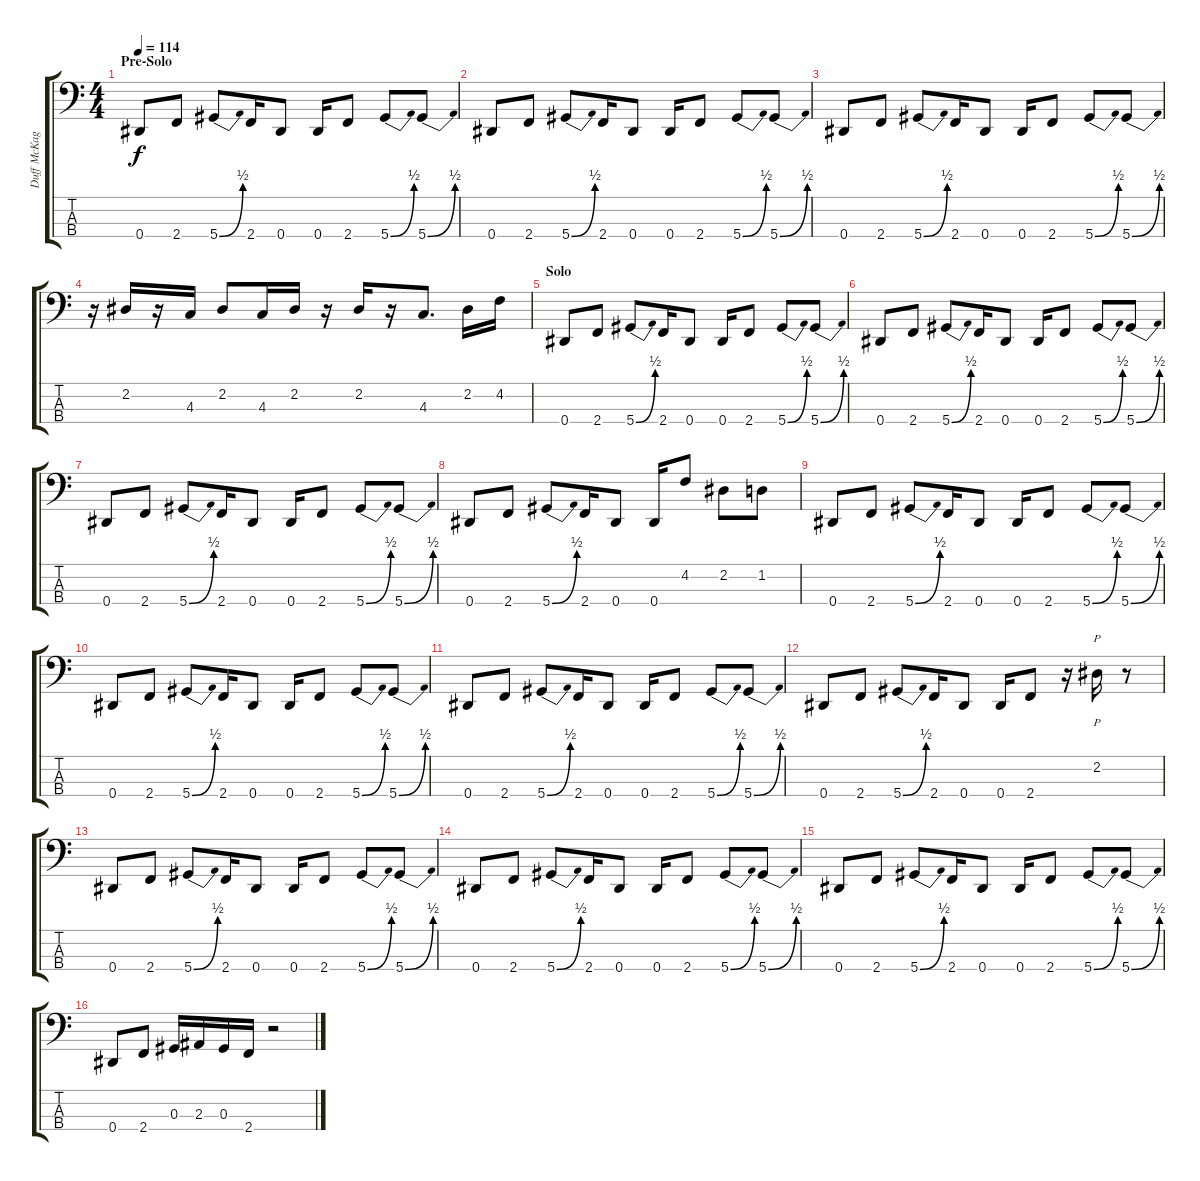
\track ("Duff McKagan" "Duff McKag") {instrument electricbasspick}
\staff {score tabs}
\tuning (Gb2 Db2 Ab1 Eb1) {hide}
\ts (4 4)
\section ("" "Pre-Solo")
\tempo 114
\clef f4
\ks c
0.4.8{dy f} 2.4.8 5.4{be (bend 0 0 60 2)}.8 2.4.16 0.4.8 0.4.16 2.4.8 5.4{be (bend 0 0 60 2)}.8 5.4{be (bend 0 0 60 2)}.8 |
0.4.8 2.4.8 5.4{be (bend 0 0 60 2)}.8 2.4.16 0.4.8 0.4.16 2.4.8 5.4{be (bend 0 0 60 2)}.8 5.4{be (bend 0 0 60 2)}.8 |
0.4.8 2.4.8 5.4{be (bend 0 0 60 2)}.8 2.4.16 0.4.8 0.4.16 2.4.8 5.4{be (bend 0 0 60 2)}.8 5.4{be (bend 0 0 60 2)}.8 |
r.16 2.2.16 r.16 4.3.16 2.2.8 4.3.16 2.2.16 r.16 2.2.16 r.16 4.3.8{d} 2.2.16 4.2.16 |
\section ("" "Solo")
0.4.8 2.4.8 5.4{be (bend 0 0 60 2)}.8 2.4.16 0.4.8 0.4.16 2.4.8 5.4{be (bend 0 0 60 2)}.8 5.4{be (bend 0 0 60 2)}.8 |
0.4.8 2.4.8 5.4{be (bend 0 0 60 2)}.8 2.4.16 0.4.8 0.4.16 2.4.8 5.4{be (bend 0 0 60 2)}.8 5.4{be (bend 0 0 60 2)}.8 |
0.4.8 2.4.8 5.4{be (bend 0 0 60 2)}.8 2.4.16 0.4.8 0.4.16 2.4.8 5.4{be (bend 0 0 60 2)}.8 5.4{be (bend 0 0 60 2)}.8 |
0.4.8 2.4.8 5.4{be (bend 0 0 60 2)}.8 2.4.16 0.4.8 0.4.16 4.2.8 2.2.8 1.2.8 |
0.4.8 2.4.8 5.4{be (bend 0 0 60 2)}.8 2.4.16 0.4.8 0.4.16 2.4.8 5.4{be (bend 0 0 60 2)}.8 5.4{be (bend 0 0 60 2)}.8 |
0.4.8 2.4.8 5.4{be (bend 0 0 60 2)}.8 2.4.16 0.4.8 0.4.16 2.4.8 5.4{be (bend 0 0 60 2)}.8 5.4{be (bend 0 0 60 2)}.8 |
0.4.8 2.4.8 5.4{be (bend 0 0 60 2)}.8 2.4.16 0.4.8 0.4.16 2.4.8 5.4{be (bend 0 0 60 2)}.8 5.4{be (bend 0 0 60 2)}.8 |
0.4.8 2.4.8 5.4{be (bend 0 0 60 2)}.8 2.4.16 0.4.8 0.4.16 2.4.8 r.16 2.2.16{p} r.8 |
0.4.8 2.4.8 5.4{be (bend 0 0 60 2)}.8 2.4.16 0.4.8 0.4.16 2.4.8 5.4{be (bend 0 0 60 2)}.8 5.4{be (bend 0 0 60 2)}.8 |
0.4.8 2.4.8 5.4{be (bend 0 0 60 2)}.8 2.4.16 0.4.8 0.4.16 2.4.8 5.4{be (bend 0 0 60 2)}.8 5.4{be (bend 0 0 60 2)}.8 |
0.4.8 2.4.8 5.4{be (bend 0 0 60 2)}.8 2.4.16 0.4.8 0.4.16 2.4.8 5.4{be (bend 0 0 60 2)}.8 5.4{be (bend 0 0 60 2)}.8 |
0.4.8 2.4.8 0.3.16 2.3.16 0.3.16 2.4.16 r.2
